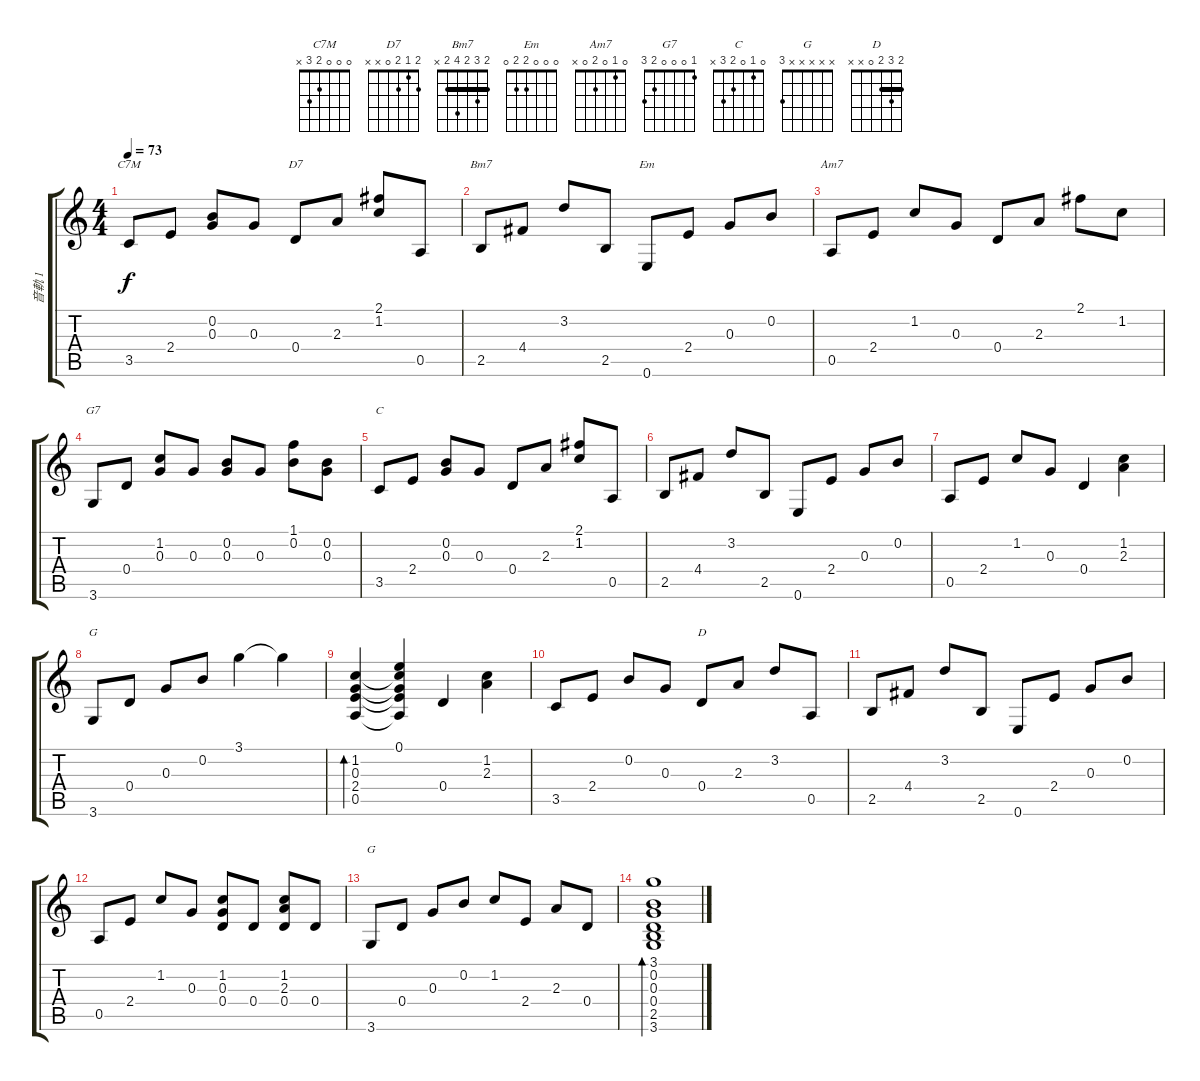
\track ("音軌 1" "音軌 1") {instrument acousticguitarnylon}
\staff {score tabs}
\tuning (E4 B3 G3 D3 A2 E2) {hide}
\chord ("C7M" 0 0 0 2 3 x)
\chord ("D7" 2 1 2 0 x x)
\chord ("Bm7" 2 3 2 4 2 x) {barre 2}
\chord ("Em" 0 0 0 2 2 0)
\chord ("Am7" 0 1 0 2 0 x)
\chord ("G7" 1 0 0 0 2 3)
\chord ("C" 0 1 0 2 3 x)
\chord ("G" 3 0 0 0 2 3)
\chord ("D" 2 3 2 0 x x) {barre 2}
\chord ("G" x x x x x 3)
\ts (4 4)
\tempo 73
\clef g2
\ks c
3.5.8{ch "C7M" dy f} 2.4.8 (0.2 0.3).8 0.3.8 0.4.8{ch "D7"} 2.3.8 (2.1 1.2).8 0.5.8 |
2.5.8{ch "Bm7"} 4.4.8 3.2.8 2.5.8 0.6.8{ch "Em"} 2.4.8 0.3.8 0.2.8 |
0.5.8{ch "Am7"} 2.4.8 1.2.8 0.3.8 0.4.8 2.3.8 2.1.8 1.2.8 |
3.6.8{ch "G7"} 0.4.8 (1.2 0.3).8 0.3.8 (0.2 0.3).8 0.3.8 (1.1 0.2).8 (0.2 0.3).8 |
3.5.8{ch "C"} 2.4.8 (0.2 0.3).8 0.3.8 0.4.8 2.3.8 (2.1 1.2).8 0.5.8 |
2.5.8 4.4.8 3.2.8 2.5.8 0.6.8 2.4.8 0.3.8 0.2.8 |
0.5.8 2.4.8 1.2.8 0.3.8 0.4.4 (1.2 2.3).4 |
3.6.8{ch "G"} 0.4.8 0.3.8 0.2.8 3.1.4 3.1{t}.4 |
(1.2 0.3 2.4 0.5).4{bd 480} (0.1 1.2{t} 0.3{t} 2.4{t} 0.5{t}).4 0.4.4 (1.2 2.3).4 |
3.5.8 2.4.8 0.2.8 0.3.8 0.4.8{ch "D"} 2.3.8 3.2.8 0.5.8 |
2.5.8 4.4.8 3.2.8 2.5.8 0.6.8 2.4.8 0.3.8 0.2.8 |
0.5.8 2.4.8 1.2.8 0.3.8 (1.2 0.3 0.4).8 0.4.8 (1.2 2.3 0.4).8 0.4.8 |
3.6.8{ch "G"} 0.4.8 0.3.8 0.2.8 1.2.8 2.4.8 2.3.8 0.4.8 |
(3.1 0.2 0.3 0.4 2.5 3.6).1{bd 480}
